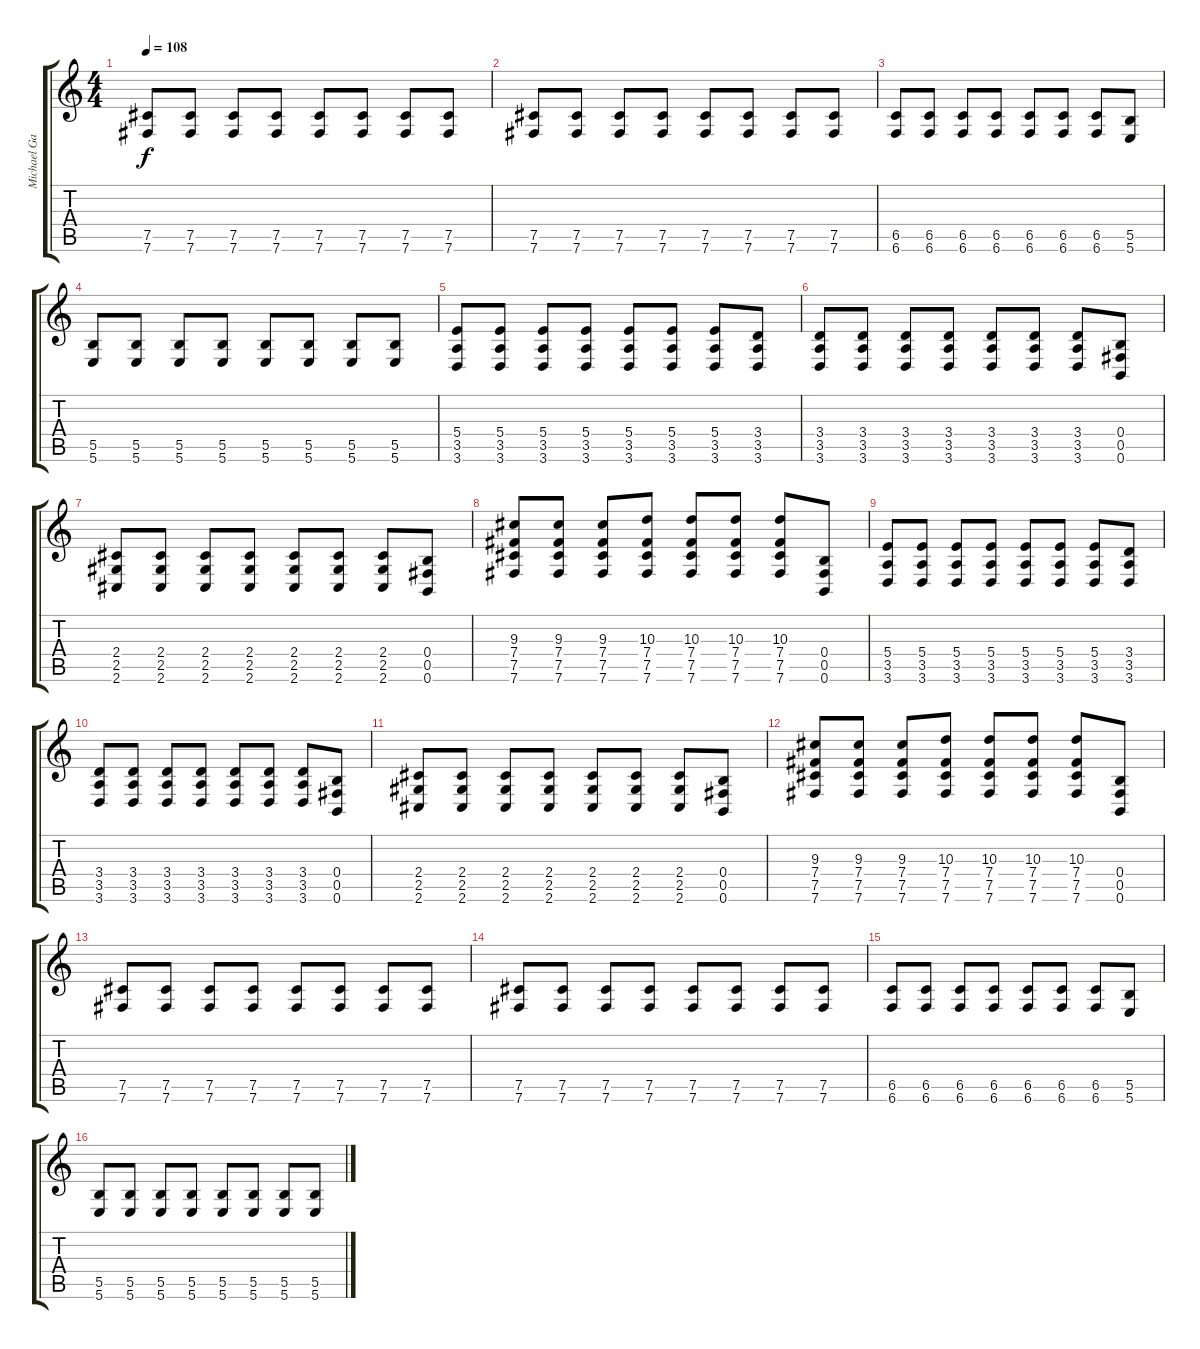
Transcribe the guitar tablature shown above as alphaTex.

\track ("Michael Gallagher" "Michael Ga") {instrument distortionguitar}
\staff {score tabs}
\tuning (Db4 Ab3 E3 B2 Gb2 B1) {hide}
\ts (4 4)
\tempo 108
\clef g2
\ks c
(7.5 7.6).8{dy f volume 16 balance 8} (7.5 7.6).8 (7.5 7.6).8 (7.5 7.6).8 (7.5 7.6).8 (7.5 7.6).8 (7.5 7.6).8 (7.5 7.6).8 |
(7.5 7.6).8 (7.5 7.6).8 (7.5 7.6).8 (7.5 7.6).8 (7.5 7.6).8 (7.5 7.6).8 (7.5 7.6).8 (7.5 7.6).8 |
(6.5 6.6).8 (6.5 6.6).8 (6.5 6.6).8 (6.5 6.6).8 (6.5 6.6).8 (6.5 6.6).8 (6.5 6.6).8 (5.5 5.6).8 |
(5.5 5.6).8 (5.5 5.6).8 (5.5 5.6).8 (5.5 5.6).8 (5.5 5.6).8 (5.5 5.6).8 (5.5 5.6).8 (5.5 5.6).8 |
(5.4 3.5 3.6).8 (5.4 3.5 3.6).8 (5.4 3.5 3.6).8 (5.4 3.5 3.6).8 (5.4 3.5 3.6).8 (5.4 3.5 3.6).8 (5.4 3.5 3.6).8 (3.4 3.5 3.6).8 |
(3.4 3.5 3.6).8 (3.4 3.5 3.6).8 (3.4 3.5 3.6).8 (3.4 3.5 3.6).8 (3.4 3.5 3.6).8 (3.4 3.5 3.6).8 (3.4 3.5 3.6).8 (0.4 0.5 0.6).8 |
(2.4 2.5 2.6).8 (2.4 2.5 2.6).8 (2.4 2.5 2.6).8 (2.4 2.5 2.6).8 (2.4 2.5 2.6).8 (2.4 2.5 2.6).8 (2.4 2.5 2.6).8 (0.4 0.5 0.6).8 |
(9.3 7.4 7.5 7.6).8 (9.3 7.4 7.5 7.6).8 (9.3 7.4 7.5 7.6).8 (10.3 7.4 7.5 7.6).8 (10.3 7.4 7.5 7.6).8 (10.3 7.4 7.5 7.6).8 (10.3 7.4 7.5 7.6).8 (0.4 0.5 0.6).8 |
(5.4 3.5 3.6).8 (5.4 3.5 3.6).8 (5.4 3.5 3.6).8 (5.4 3.5 3.6).8 (5.4 3.5 3.6).8 (5.4 3.5 3.6).8 (5.4 3.5 3.6).8 (3.4 3.5 3.6).8 |
(3.4 3.5 3.6).8 (3.4 3.5 3.6).8 (3.4 3.5 3.6).8 (3.4 3.5 3.6).8 (3.4 3.5 3.6).8 (3.4 3.5 3.6).8 (3.4 3.5 3.6).8 (0.4 0.5 0.6).8 |
(2.4 2.5 2.6).8 (2.4 2.5 2.6).8 (2.4 2.5 2.6).8 (2.4 2.5 2.6).8 (2.4 2.5 2.6).8 (2.4 2.5 2.6).8 (2.4 2.5 2.6).8 (0.4 0.5 0.6).8 |
(9.3 7.4 7.5 7.6).8 (9.3 7.4 7.5 7.6).8 (9.3 7.4 7.5 7.6).8 (10.3 7.4 7.5 7.6).8 (10.3 7.4 7.5 7.6).8 (10.3 7.4 7.5 7.6).8 (10.3 7.4 7.5 7.6).8 (0.4 0.5 0.6).8 |
(7.5 7.6).8{volume 16 balance 8} (7.5 7.6).8 (7.5 7.6).8 (7.5 7.6).8 (7.5 7.6).8 (7.5 7.6).8 (7.5 7.6).8 (7.5 7.6).8 |
(7.5 7.6).8 (7.5 7.6).8 (7.5 7.6).8 (7.5 7.6).8 (7.5 7.6).8 (7.5 7.6).8 (7.5 7.6).8 (7.5 7.6).8 |
(6.5 6.6).8 (6.5 6.6).8 (6.5 6.6).8 (6.5 6.6).8 (6.5 6.6).8 (6.5 6.6).8 (6.5 6.6).8 (5.5 5.6).8 |
(5.5 5.6).8 (5.5 5.6).8 (5.5 5.6).8 (5.5 5.6).8 (5.5 5.6).8 (5.5 5.6).8 (5.5 5.6).8 (5.5 5.6).8
